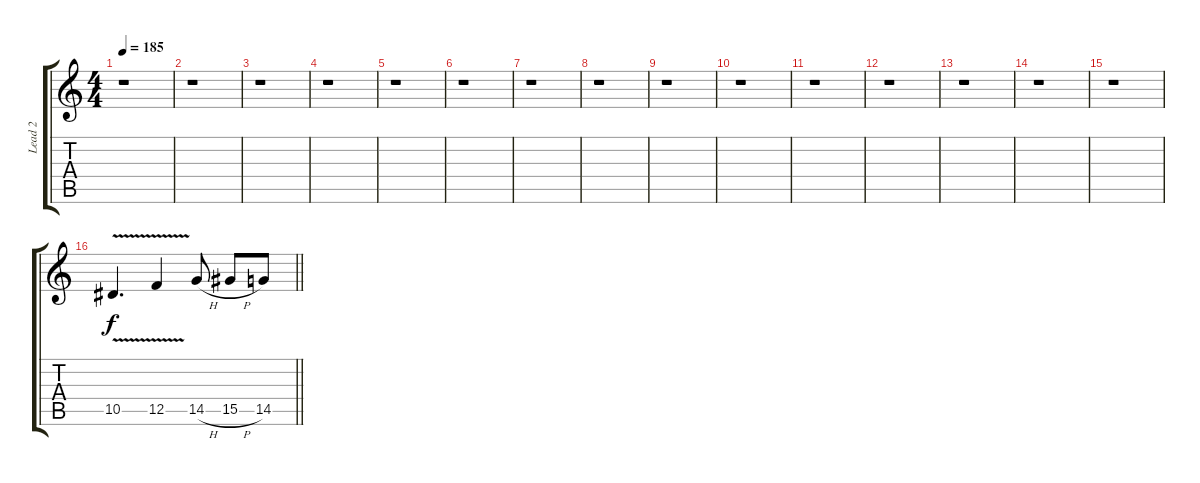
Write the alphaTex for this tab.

\track ("Lead 2" "Lead 2") {instrument distortionguitar}
\staff {score tabs}
\tuning (C4 G3 Eb3 Bb2 F2 C2) {hide}
\ts (4 4)
\tempo 185
\clef g2
\ks c
r.1{dy f} |
r.1 |
r.1 |
r.1 |
r.1 |
r.1 |
r.1 |
r.1 |
r.1 |
r.1 |
r.1 |
r.1 |
r.1 |
r.1 |
r.1 |
\barLineRight lightlight
10.5{v}.4{d} 12.5{v}.4 14.5{h}.8 15.5{h}.8 14.5.8
